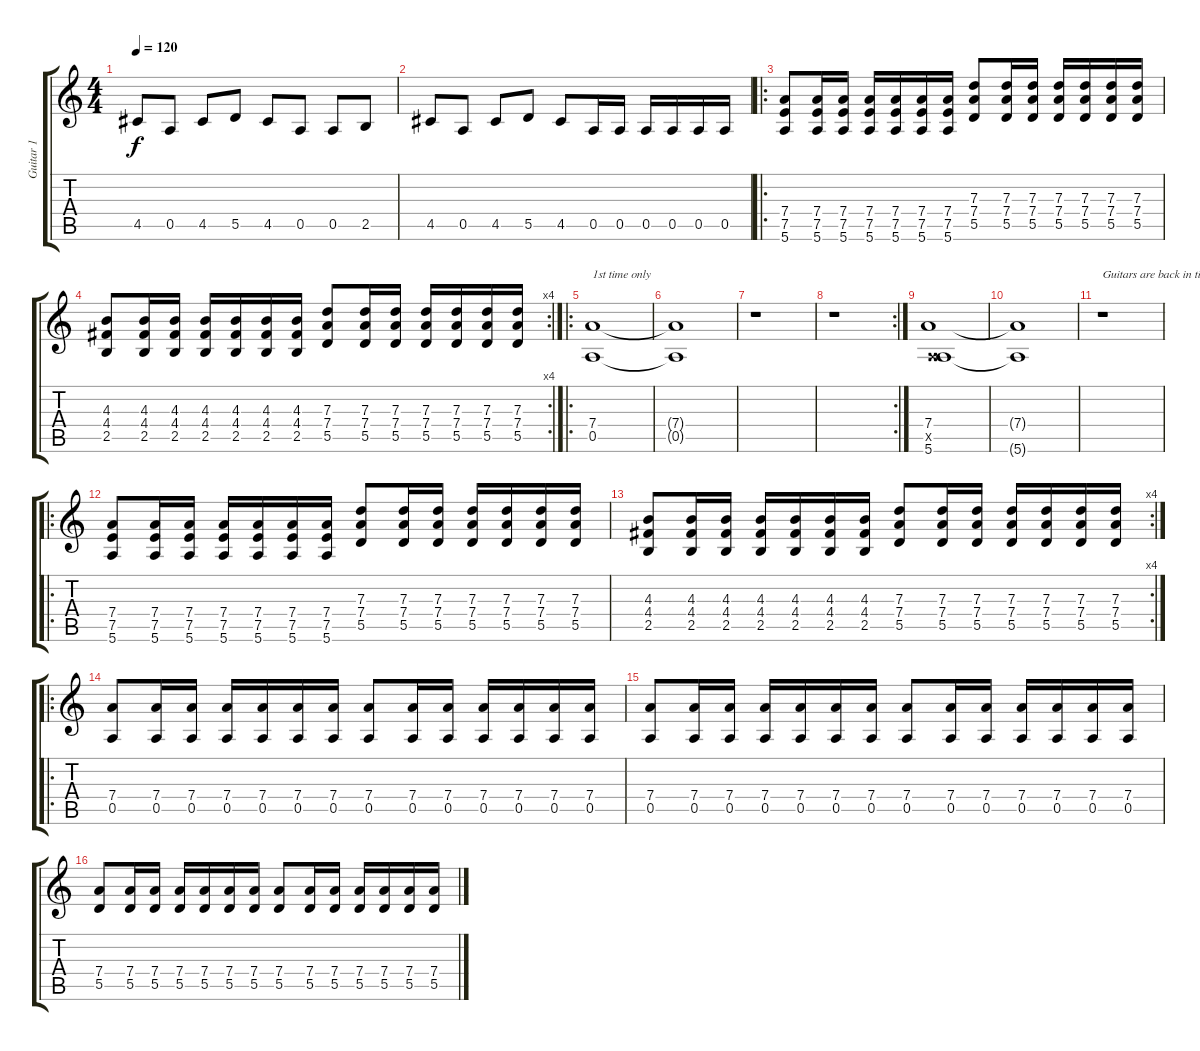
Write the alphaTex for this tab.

\track ("Guitar 1" "Guitar 1") {instrument distortionguitar}
\staff {score tabs}
\tuning (E4 B3 G3 D3 A2 E2) {hide}
\ts (4 4)
\tempo 120
\clef g2
\ks c
4.5.8{dy f} 0.5.8 4.5.8 5.5.8 4.5.8 0.5.8 0.5.8 2.5.8 |
4.5.8 0.5.8 4.5.8 5.5.8 4.5.8 0.5.16 0.5.16 0.5.16 0.5.16 0.5.16 0.5.16 |
\ro
(7.4 7.5 5.6).8 (7.4 7.5 5.6).16 (7.4 7.5 5.6).16 (7.4 7.5 5.6).16 (7.4 7.5 5.6).16 (7.4 7.5 5.6).16 (7.4 7.5 5.6).16 (7.3 7.4 5.5).8 (7.3 7.4 5.5).16 (7.3 7.4 5.5).16 (7.3 7.4 5.5).16 (7.3 7.4 5.5).16 (7.3 7.4 5.5).16 (7.3 7.4 5.5).16 |
\rc 4
(4.3 4.4 2.5).8 (4.3 4.4 2.5).16 (4.3 4.4 2.5).16 (4.3 4.4 2.5).16 (4.3 4.4 2.5).16 (4.3 4.4 2.5).16 (4.3 4.4 2.5).16 (7.3 7.4 5.5).8 (7.3 7.4 5.5).16 (7.3 7.4 5.5).16 (7.3 7.4 5.5).16 (7.3 7.4 5.5).16 (7.3 7.4 5.5).16 (7.3 7.4 5.5).16 |
\ro
(7.4 0.5).1{txt "1st time only" volume 0} |
(7.4{t} 0.5{t}).1 |
r.1 |
\rc 2
r.1 |
(7.4 0.5{x} 5.6).1{volume 13} |
(7.4{t} 5.6{t}).1 |
r.1{txt "Guitars are back in time 2:02 (pick slide)"} |
\ro
(7.4 7.5 5.6).8 (7.4 7.5 5.6).16 (7.4 7.5 5.6).16 (7.4 7.5 5.6).16 (7.4 7.5 5.6).16 (7.4 7.5 5.6).16 (7.4 7.5 5.6).16 (7.3 7.4 5.5).8 (7.3 7.4 5.5).16 (7.3 7.4 5.5).16 (7.3 7.4 5.5).16 (7.3 7.4 5.5).16 (7.3 7.4 5.5).16 (7.3 7.4 5.5).16 |
\rc 4
(4.3 4.4 2.5).8 (4.3 4.4 2.5).16 (4.3 4.4 2.5).16 (4.3 4.4 2.5).16 (4.3 4.4 2.5).16 (4.3 4.4 2.5).16 (4.3 4.4 2.5).16 (7.3 7.4 5.5).8 (7.3 7.4 5.5).16 (7.3 7.4 5.5).16 (7.3 7.4 5.5).16 (7.3 7.4 5.5).16 (7.3 7.4 5.5).16 (7.3 7.4 5.5).16 |
\ro
(7.4 0.5).8 (7.4 0.5).16 (7.4 0.5).16 (7.4 0.5).16 (7.4 0.5).16 (7.4 0.5).16 (7.4 0.5).16 (7.4 0.5).8 (7.4 0.5).16 (7.4 0.5).16 (7.4 0.5).16 (7.4 0.5).16 (7.4 0.5).16 (7.4 0.5).16 |
(7.4 0.5).8 (7.4 0.5).16 (7.4 0.5).16 (7.4 0.5).16 (7.4 0.5).16 (7.4 0.5).16 (7.4 0.5).16 (7.4 0.5).8 (7.4 0.5).16 (7.4 0.5).16 (7.4 0.5).16 (7.4 0.5).16 (7.4 0.5).16 (7.4 0.5).16 |
(7.4 5.5).8 (7.4 5.5).16 (7.4 5.5).16 (7.4 5.5).16 (7.4 5.5).16 (7.4 5.5).16 (7.4 5.5).16 (7.4 5.5).8 (7.4 5.5).16 (7.4 5.5).16 (7.4 5.5).16 (7.4 5.5).16 (7.4 5.5).16 (7.4 5.5).16
